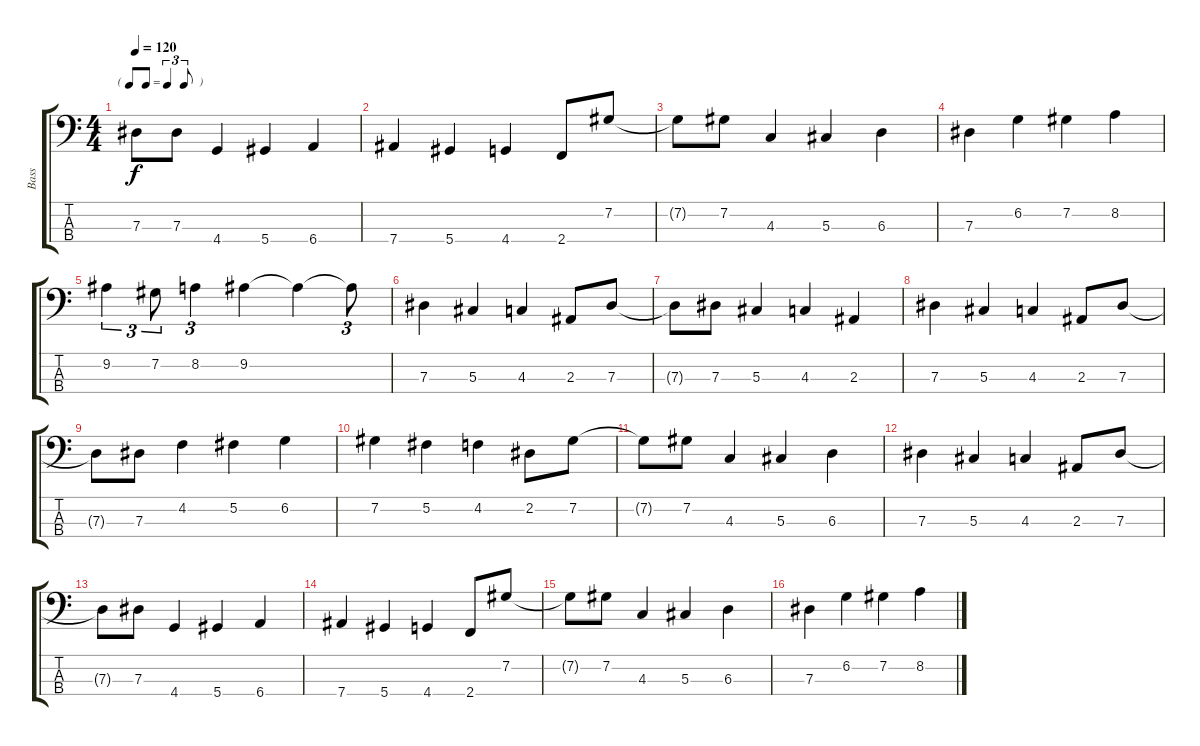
\track ("Bass" "Bass") {instrument electricbassfinger}
\staff {score tabs}
\tuning (Gb2 Db2 Ab1 Eb1) {hide}
\ts (4 4)
\tf triplet8th
\tempo 120
\clef f4
\ks c
7.3{t}.8{dy f} 7.3.8 4.4.4 5.4.4 6.4.4 |
7.4.4 5.4.4 4.4.4 2.4.8 7.2.8 |
7.2{t}.8 7.2.8 4.3.4 5.3.4 6.3.4 |
7.3.4 6.2.4 7.2.4 8.2.4 |
9.2.4{tu (3 2)} 7.2.8{tu (3 2)} 8.2.4{tu (3 2)} 9.2.4 9.2{t}.4 9.2{t}.8{tu (3 2)} |
7.3.4 5.3.4 4.3.4 2.3.8 7.3.8 |
7.3{t}.8 7.3.8 5.3.4 4.3.4 2.3.4 |
7.3.4 5.3.4 4.3.4 2.3.8 7.3.8 |
7.3{t}.8 7.3.8 4.2.4 5.2.4 6.2.4 |
7.2.4 5.2.4 4.2.4 2.2.8 7.2.8 |
7.2{t}.8 7.2.8 4.3.4 5.3.4 6.3.4 |
7.3.4 5.3.4 4.3.4 2.3.8 7.3.8 |
7.3{t}.8 7.3.8 4.4.4 5.4.4 6.4.4 |
7.4.4 5.4.4 4.4.4 2.4.8 7.2.8 |
7.2{t}.8 7.2.8 4.3.4 5.3.4 6.3.4 |
7.3.4 6.2.4 7.2.4 8.2.4
